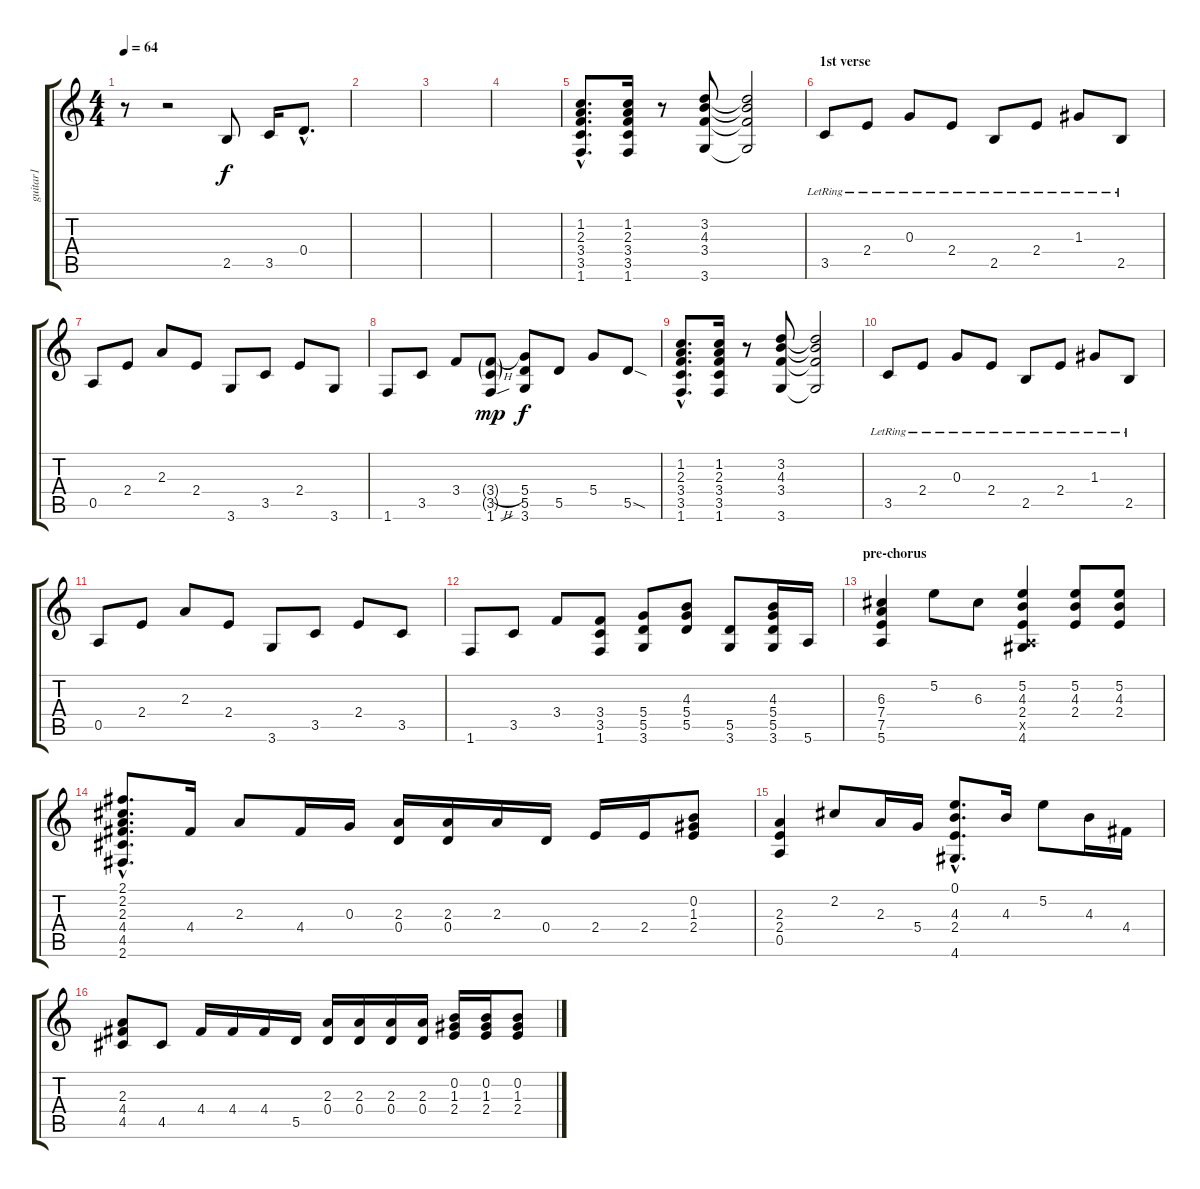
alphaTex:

\track ("guitar1" "guitar1") {instrument electricguitarmuted}
\staff {score tabs}
\tuning (E4 B3 G3 D3 A2 E2) {hide}
\ts (4 4)
\tempo 64
\clef g2
\ks c
r.8{dy f instrument electricguitarmuted} r.2 2.5.8 3.5.16 0.4{hac}.8{d} |
|
|
|
(1.2{hac} 2.3{hac} 3.4{hac} 3.5{hac} 1.6{hac}).8{d} (1.2 2.3 3.4 3.5 1.6).16 r.8 (3.2 4.3 3.4 3.6).8 (3.2{t} 4.3{t} 3.4{t} 3.6{t}).2 |
\section ("" "1st verse")
3.5{lr}.8 2.4{lr}.8 0.3{lr}.8 2.4{lr}.8 2.5{lr}.8 2.4{lr}.8 1.3{lr}.8 2.5{lr}.8 |
0.5.8 2.4.8 2.3.8 2.4.8 3.6.8 3.5.8 2.4.8 3.6.8 |
1.6.8 3.5.8 3.4.8 (3.4{h g} 3.5{g} 1.6{sou}).8{dy mp} (5.4 5.5 3.6).8{dy f} 5.5.8 5.4.8 5.5{sod}.8 |
(1.2{hac} 2.3{hac} 3.4{hac} 3.5{hac} 1.6{hac}).8{d} (1.2 2.3 3.4 3.5 1.6).16 r.8 (3.2 4.3 3.4 3.6).8 (3.2{t} 4.3{t} 3.4{t} 3.6{t}).2 |
3.5{lr}.8 2.4{lr}.8 0.3{lr}.8 2.4{lr}.8 2.5{lr}.8 2.4{lr}.8 1.3{lr}.8 2.5{lr}.8 |
0.5.8 2.4.8 2.3.8 2.4.8 3.6.8 3.5.8 2.4.8 3.5.8 |
1.6.8 3.5.8 3.4.8 (3.4 3.5 1.6).8 (5.4 5.5 3.6).8 (4.3 5.4 5.5).8 (5.5 3.6).8 (4.3 5.4 5.5 3.6).16 5.6.16 |
\section ("" "pre-chorus")
(6.3 7.4 7.5 5.6).4 5.2.8 6.3.8 (5.2 4.3 2.4 0.5{x} 4.6).4 (5.2 4.3 2.4).8 (5.2 4.3 2.4).8 |
(2.1{hac} 2.2{hac} 2.3{hac} 4.4{hac} 4.5{hac} 2.6{hac}).8{d} 4.4.16 2.3.8 4.4.16 0.3.16 (2.3 0.4).16 (2.3 0.4).16 2.3.16 0.4.16 2.4.16 2.4.16 (0.2 1.3 2.4).8 |
(2.3 2.4 0.5).4 2.2.8 2.3.16 5.4.16 (0.1{hac} 4.3{hac} 2.4{hac} 4.6{hac}).8{d} 4.3.16 5.2.8 4.3.16 4.4.16 |
(2.3 4.4 4.5).8 4.5.8 4.4.16 4.4.16 4.4.16 5.5.16 (2.3 0.4).16 (2.3 0.4).16 (2.3 0.4).16 (2.3 0.4).16 (0.2 1.3 2.4).16 (0.2 1.3 2.4).16 (0.2 1.3 2.4).8
